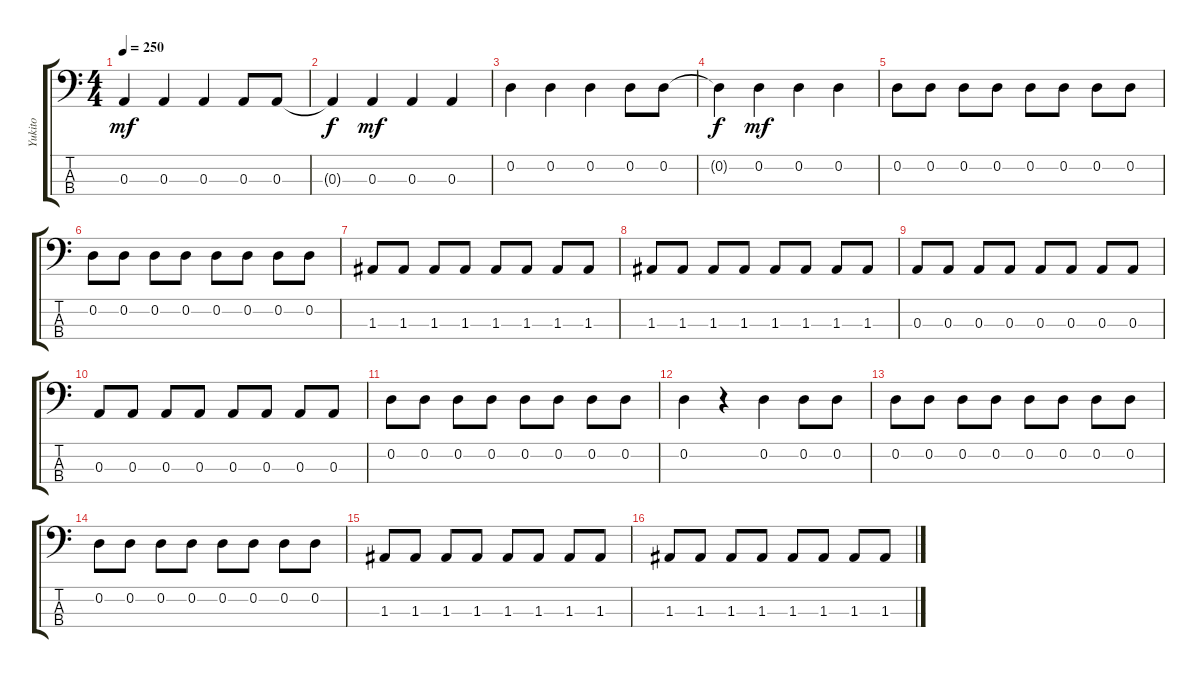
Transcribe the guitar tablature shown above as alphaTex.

\track ("Yukito" "Yukito") {instrument electricbassfinger}
\staff {score tabs}
\tuning (G2 D2 A1 E1) {hide}
\ts (4 4)
\tempo 250
\clef f4
\ks c
0.3.4{dy mf} 0.3.4 0.3.4 0.3.8 0.3.8 |
0.3{t}.4{dy f} 0.3.4{dy mf} 0.3.4 0.3.4 |
0.2.4 0.2.4 0.2.4 0.2.8 0.2.8 |
0.2{t}.4{dy f} 0.2.4{dy mf} 0.2.4 0.2.4 |
0.2.8 0.2.8 0.2.8 0.2.8 0.2.8 0.2.8 0.2.8 0.2.8 |
0.2.8 0.2.8 0.2.8 0.2.8 0.2.8 0.2.8 0.2.8 0.2.8 |
1.3.8 1.3.8 1.3.8 1.3.8 1.3.8 1.3.8 1.3.8 1.3.8 |
1.3.8 1.3.8 1.3.8 1.3.8 1.3.8 1.3.8 1.3.8 1.3.8 |
0.3.8 0.3.8 0.3.8 0.3.8 0.3.8 0.3.8 0.3.8 0.3.8 |
0.3.8 0.3.8 0.3.8 0.3.8 0.3.8 0.3.8 0.3.8 0.3.8 |
0.2.8 0.2.8 0.2.8 0.2.8 0.2.8 0.2.8 0.2.8 0.2.8 |
0.2.4 r.4 0.2.4 0.2.8 0.2.8 |
0.2.8 0.2.8 0.2.8 0.2.8 0.2.8 0.2.8 0.2.8 0.2.8 |
0.2.8 0.2.8 0.2.8 0.2.8 0.2.8 0.2.8 0.2.8 0.2.8 |
1.3.8 1.3.8 1.3.8 1.3.8 1.3.8 1.3.8 1.3.8 1.3.8 |
1.3.8 1.3.8 1.3.8 1.3.8 1.3.8 1.3.8 1.3.8 1.3.8
